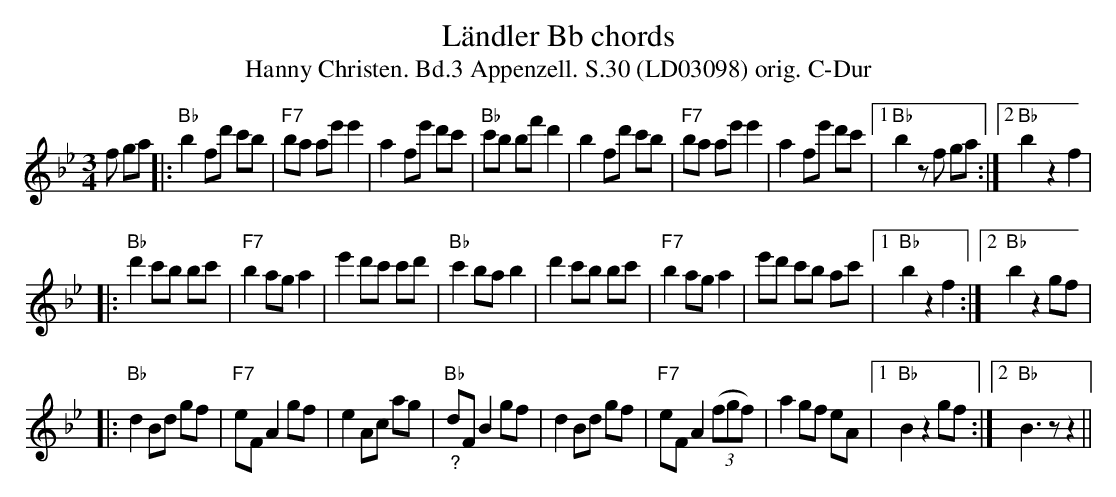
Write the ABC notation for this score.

X:1
T:Ländler Bb chords
T:Hanny Christen. Bd.3 Appenzell. S.30 (LD03098) orig. C-Dur
M:3/4
L:1/8
K:Bbmaj%%MIDI gchordon
f ga |: "Bb"b2 fd' c'b | "F7"ba ae' e'2 | a2 fe' d'c' | "Bb"c'b bf' d'2 | b2 fd' c'b | "F7"ba ae' e'2 | a2 fe' d'c' |1 "Bb"b2 z f ga :|2 "Bb"b2 z2 f2 |
|: "Bb"d'2 c'b bc' | "F7"b2 ag a2 | e'2 d'c' c'd' | "Bb"c'2 ba b2 | d'2 c'b bc' | "F7"b2 ag a2 | e'd' c'b ac' |1 "Bb"b2 z2 f2 :|2 "Bb"b2 z2 gf |
|: "Bb"d2 Bd gf | "F7"eF A2 gf | e2 Ac ag | "_?""Bb"dF B2 gf | d2 Bd gf | "F7"eF A2 (3(fgf) | a2 gf eA |1 "Bb"B2 z2 gf :|2 "Bb"B3 z z2 ||
